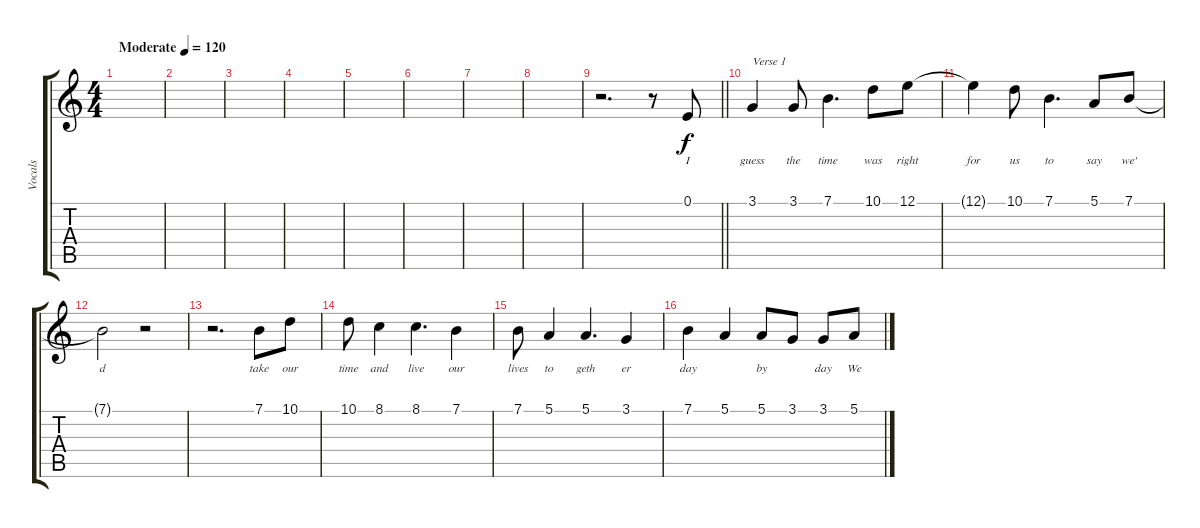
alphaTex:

\track ("Vocals" "Vocals") {instrument viola}
\staff {score tabs}
\tuning (E4 B3 G3 D3 A2 E2) {hide}
\ts (4 4)
\tempo (120 "Moderate")
\clef g2
\ks c
|
|
|
|
|
|
|
|
\barLineRight lightlight
r.2{d} r.8 0.1.8{lyrics (0 "I") lyrics (1 "") lyrics (2 "") lyrics (3 "") lyrics (4 "")} |
3.1.4{txt "Verse 1" lyrics (0 "guess") lyrics (1 "") lyrics (2 "") lyrics (3 "") lyrics (4 "")} 3.1.8{lyrics (0 "the") lyrics (1 "") lyrics (2 "") lyrics (3 "") lyrics (4 "")} 7.1.4{d lyrics (0 "time") lyrics (1 "") lyrics (2 "") lyrics (3 "") lyrics (4 "")} 10.1.8{lyrics (0 "was") lyrics (1 "") lyrics (2 "") lyrics (3 "") lyrics (4 "")} 12.1.8{lyrics (0 "right") lyrics (1 "") lyrics (2 "") lyrics (3 "") lyrics (4 "")} |
12.1{t}.4{lyrics (0 "for") lyrics (1 "") lyrics (2 "") lyrics (3 "") lyrics (4 "")} 10.1.8{lyrics (0 "us") lyrics (1 "") lyrics (2 "") lyrics (3 "") lyrics (4 "")} 7.1.4{d lyrics (0 "to") lyrics (1 "") lyrics (2 "") lyrics (3 "") lyrics (4 "")} 5.1.8{lyrics (0 "say") lyrics (1 "") lyrics (2 "") lyrics (3 "") lyrics (4 "")} 7.1.8{lyrics (0 "we'") lyrics (1 "") lyrics (2 "") lyrics (3 "") lyrics (4 "")} |
7.1{t}.2{lyrics (0 "d") lyrics (1 "") lyrics (2 "") lyrics (3 "") lyrics (4 "")} r.2 |
r.2{d} 7.1.8{lyrics (0 "take") lyrics (1 "") lyrics (2 "") lyrics (3 "") lyrics (4 "")} 10.1.8{lyrics (0 "our") lyrics (1 "") lyrics (2 "") lyrics (3 "") lyrics (4 "")} |
10.1.8{lyrics (0 "time") lyrics (1 "") lyrics (2 "") lyrics (3 "") lyrics (4 "")} 8.1.4{lyrics (0 "and") lyrics (1 "") lyrics (2 "") lyrics (3 "") lyrics (4 "")} 8.1.4{d lyrics (0 "live") lyrics (1 "") lyrics (2 "") lyrics (3 "") lyrics (4 "")} 7.1.4{lyrics (0 "our") lyrics (1 "") lyrics (2 "") lyrics (3 "") lyrics (4 "")} |
7.1.8{lyrics (0 "lives") lyrics (1 "") lyrics (2 "") lyrics (3 "") lyrics (4 "")} 5.1.4{lyrics (0 "to") lyrics (1 "") lyrics (2 "") lyrics (3 "") lyrics (4 "")} 5.1.4{d lyrics (0 "geth") lyrics (1 "") lyrics (2 "") lyrics (3 "") lyrics (4 "")} 3.1.4{lyrics (0 "er") lyrics (1 "") lyrics (2 "") lyrics (3 "") lyrics (4 "")} |
7.1.4{lyrics (0 "day") lyrics (1 "") lyrics (2 "") lyrics (3 "") lyrics (4 "")} 5.1.4{lyrics (0 "") lyrics (1 "") lyrics (2 "") lyrics (3 "") lyrics (4 "")} 5.1.8{lyrics (0 "by") lyrics (1 "") lyrics (2 "") lyrics (3 "") lyrics (4 "")} 3.1.8{lyrics (0 "") lyrics (1 "") lyrics (2 "") lyrics (3 "") lyrics (4 "")} 3.1.8{lyrics (0 "day") lyrics (1 "") lyrics (2 "") lyrics (3 "") lyrics (4 "")} 5.1.8{lyrics (0 "We") lyrics (1 "") lyrics (2 "") lyrics (3 "") lyrics (4 "")}
